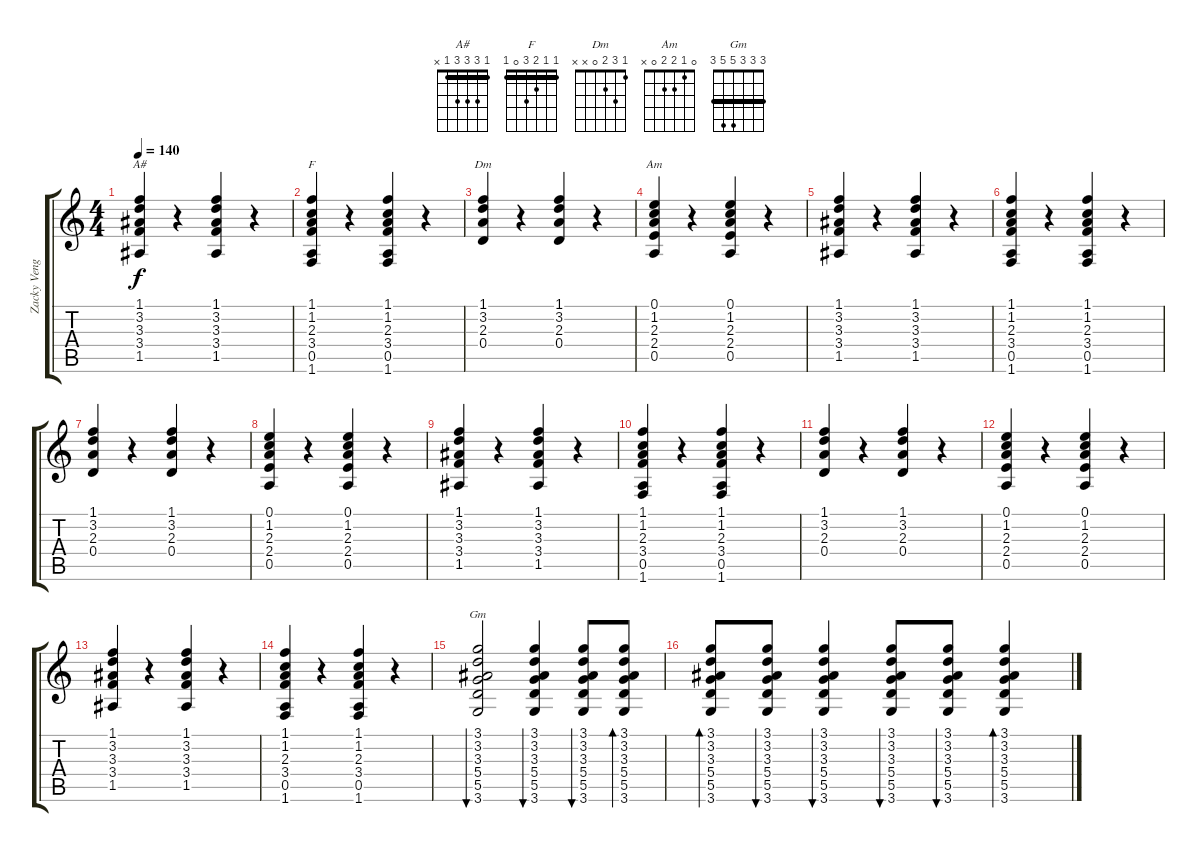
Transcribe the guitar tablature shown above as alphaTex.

\track ("Zacky Vengeance" "Zacky Veng") {instrument electricguitarjazz}
\staff {score tabs}
\tuning (E4 B3 G3 D3 A2 E2) {hide}
\chord ("A#" 1 3 3 3 1 x) {barre 1}
\chord ("F" 1 1 2 3 0 1) {barre 1}
\chord ("Dm" 1 3 2 0 x x)
\chord ("Am" 0 1 2 2 0 x)
\chord ("Gm" 3 3 3 5 5 3) {barre 3}
\ts (4 4)
\tempo 140
\clef g2
\ks c
(1.1 3.2 3.3 3.4 1.5).4{ch "A#" dy f} r.4 (1.1 3.2 3.3 3.4 1.5).4 r.4 |
(1.1 1.2 2.3 3.4 0.5 1.6).4{ch "F"} r.4 (1.1 1.2 2.3 3.4 0.5 1.6).4 r.4 |
(1.1 3.2 2.3 0.4).4{ch "Dm"} r.4 (1.1 3.2 2.3 0.4).4 r.4 |
(0.1 1.2 2.3 2.4 0.5).4{ch "Am"} r.4 (0.1 1.2 2.3 2.4 0.5).4 r.4 |
(1.1 3.2 3.3 3.4 1.5).4 r.4 (1.1 3.2 3.3 3.4 1.5).4 r.4 |
(1.1 1.2 2.3 3.4 0.5 1.6).4 r.4 (1.1 1.2 2.3 3.4 0.5 1.6).4 r.4 |
(1.1 3.2 2.3 0.4).4 r.4 (1.1 3.2 2.3 0.4).4 r.4 |
(0.1 1.2 2.3 2.4 0.5).4 r.4 (0.1 1.2 2.3 2.4 0.5).4 r.4 |
(1.1 3.2 3.3 3.4 1.5).4 r.4 (1.1 3.2 3.3 3.4 1.5).4 r.4 |
(1.1 1.2 2.3 3.4 0.5 1.6).4 r.4 (1.1 1.2 2.3 3.4 0.5 1.6).4 r.4 |
(1.1 3.2 2.3 0.4).4 r.4 (1.1 3.2 2.3 0.4).4 r.4 |
(0.1 1.2 2.3 2.4 0.5).4 r.4 (0.1 1.2 2.3 2.4 0.5).4 r.4 |
(1.1 3.2 3.3 3.4 1.5).4 r.4 (1.1 3.2 3.3 3.4 1.5).4 r.4 |
(1.1 1.2 2.3 3.4 0.5 1.6).4 r.4 (1.1 1.2 2.3 3.4 0.5 1.6).4 r.4 |
(3.1 3.2 3.3 5.4 5.5 3.6).2{bu 60 ch "Gm"} (3.1 3.2 3.3 5.4 5.5 3.6).4{bu 60} (3.1 3.2 3.3 5.4 5.5 3.6).8{bu 60} (3.1 3.2 3.3 5.4 5.5 3.6).8{bd 60} |
(3.1 3.2 3.3 5.4 5.5 3.6).8{bd 60} (3.1 3.2 3.3 5.4 5.5 3.6).8{bu 60} (3.1 3.2 3.3 5.4 5.5 3.6).4{bu 60} (3.1 3.2 3.3 5.4 5.5 3.6).8{bu 60} (3.1 3.2 3.3 5.4 5.5 3.6).8{bu 60} (3.1 3.2 3.3 5.4 5.5 3.6).4{bd 60}
